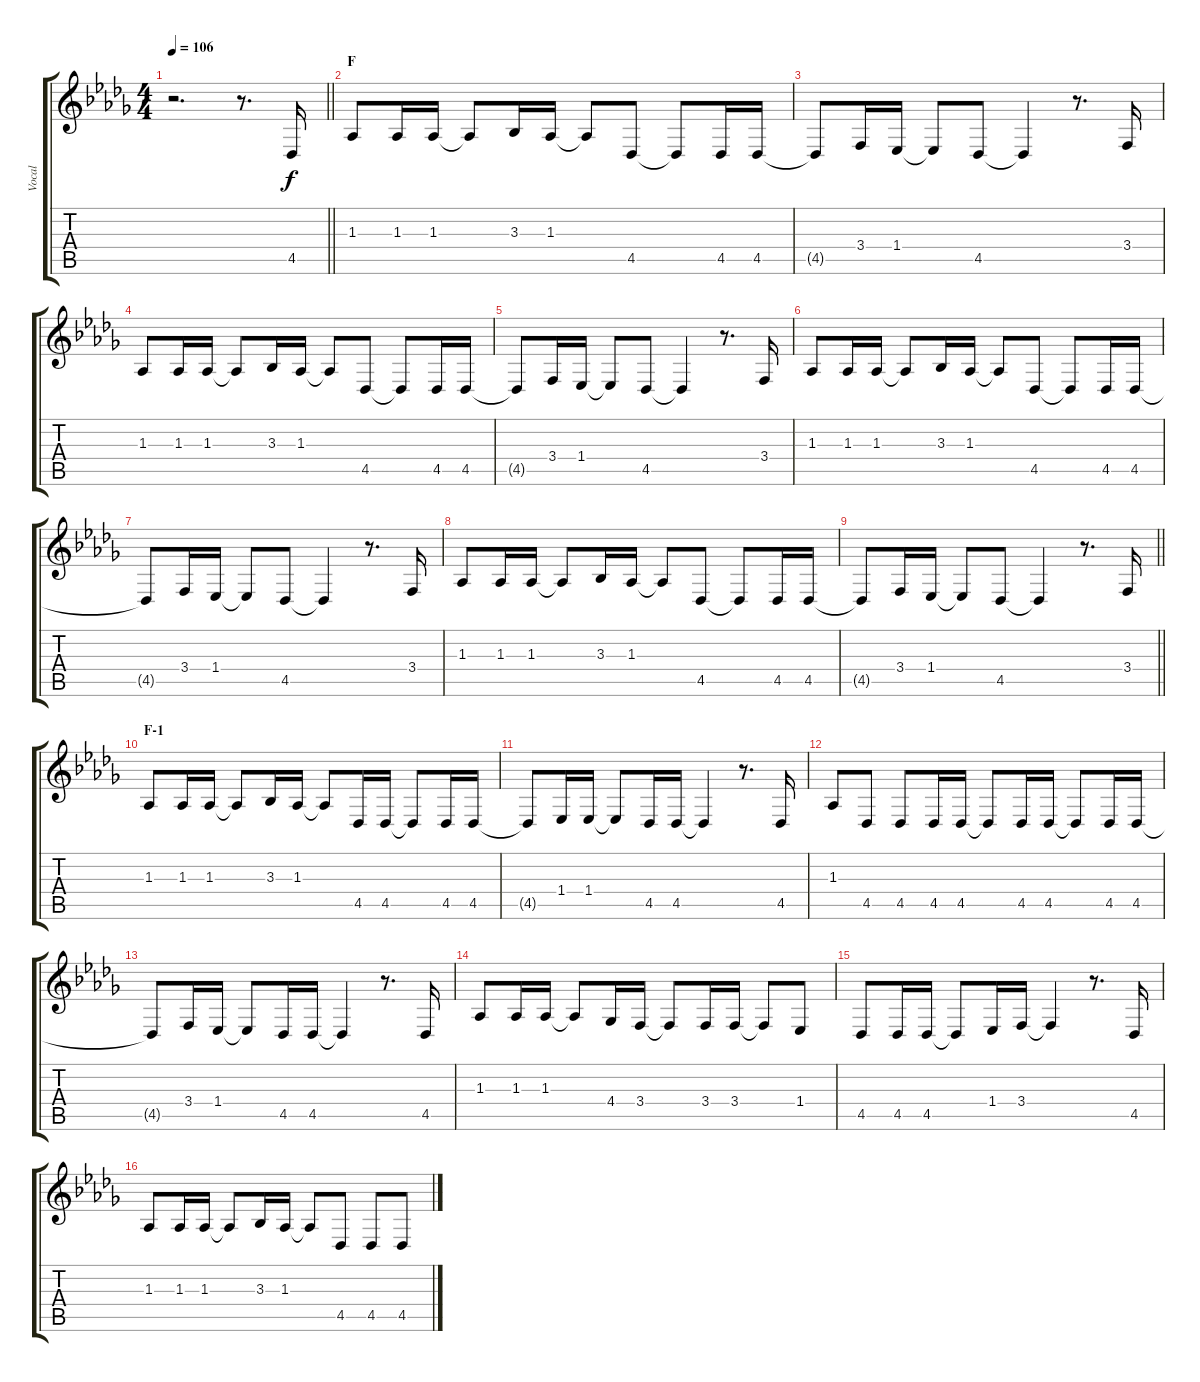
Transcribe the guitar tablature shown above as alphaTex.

\track ("Vocal" "Vocal") {instrument flute}
\staff {score tabs}
\tuning (E4 B3 G3 D3 A2 E2) {hide}
\ts (4 4)
\tempo 106
\clef g2
\barLineRight lightlight
\ks db
r.2{d dy f} r.8{d} 4.5.16 |
\section ("" "F")
1.3.8 1.3.16 1.3.16 1.3{t}.8 3.3.16 1.3.16 1.3{t}.8 4.5.8 4.5{t}.8 4.5.16 4.5.16 |
4.5{t}.8 3.4.16 1.4.16 1.4{t}.8 4.5.8 4.5{t}.4 r.8{d} 3.4.16 |
1.3.8 1.3.16 1.3.16 1.3{t}.8 3.3.16 1.3.16 1.3{t}.8 4.5.8 4.5{t}.8 4.5.16 4.5.16 |
4.5{t}.8 3.4.16 1.4.16 1.4{t}.8 4.5.8 4.5{t}.4 r.8{d} 3.4.16 |
1.3.8 1.3.16 1.3.16 1.3{t}.8 3.3.16 1.3.16 1.3{t}.8 4.5.8 4.5{t}.8 4.5.16 4.5.16 |
4.5{t}.8 3.4.16 1.4.16 1.4{t}.8 4.5.8 4.5{t}.4 r.8{d} 3.4.16 |
1.3.8 1.3.16 1.3.16 1.3{t}.8 3.3.16 1.3.16 1.3{t}.8 4.5.8 4.5{t}.8 4.5.16 4.5.16 |
\barLineRight lightlight
4.5{t}.8 3.4.16 1.4.16 1.4{t}.8 4.5.8 4.5{t}.4 r.8{d} 3.4.16 |
\section ("" "F-1")
1.3.8 1.3.16 1.3.16 1.3{t}.8 3.3.16 1.3.16 1.3{t}.8 4.5.16 4.5.16 4.5{t}.8 4.5.16 4.5.16 |
4.5{t}.8 1.4.16 1.4.16 1.4{t}.8 4.5.16 4.5.16 4.5{t}.4 r.8{d} 4.5.16 |
1.3.8 4.5.8 4.5.8 4.5.16 4.5.16 4.5{t}.8 4.5.16 4.5.16 4.5{t}.8 4.5.16 4.5.16 |
4.5{t}.8 3.4.16 1.4.16 1.4{t}.8 4.5.16 4.5.16 4.5{t}.4 r.8{d} 4.5.16 |
1.3.8 1.3.16 1.3.16 1.3{t}.8 4.4.16 3.4.16 3.4{t}.8 3.4.16 3.4.16 3.4{t}.8 1.4.8 |
4.5.8 4.5.16 4.5.16 4.5{t}.8 1.4.16 3.4.16 3.4{t}.4 r.8{d} 4.5.16 |
1.3.8 1.3.16 1.3.16 1.3{t}.8 3.3.16 1.3.16 1.3{t}.8 4.5.8 4.5.8 4.5.8
